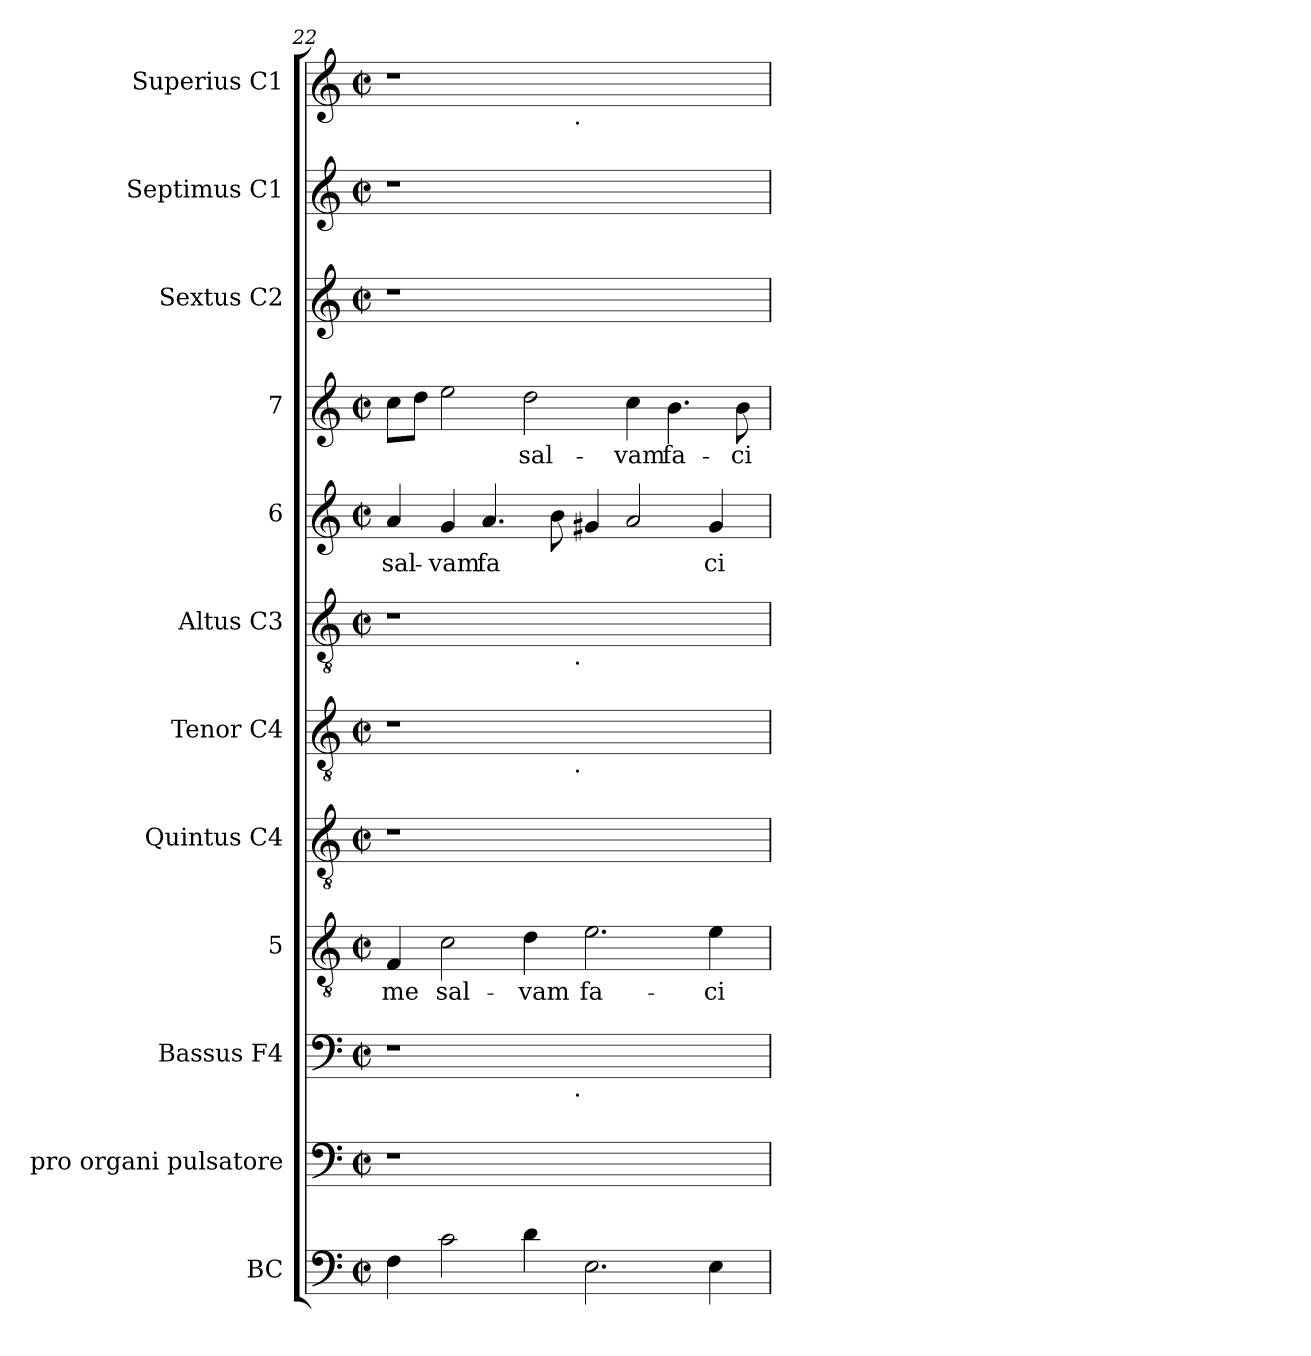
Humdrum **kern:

**kern	**text	**kern	**kern	**kern	**text	**kern	**kern	**kern	**kern	**text	**kern	**text	**kern	**kern	**kern
*part12	*part12	*part11	*part10	*part9	*part9	*part8	*part7	*part6	*part5	*part5	*part4	*part4	*part3	*part2	*part1
*staff12	*staff12	*staff11	*staff10	*staff9	*staff9	*staff8	*staff7	*staff6	*staff5	*staff5	*staff4	*staff4	*staff3	*staff2	*staff1
*I"BC	*	*I"pro organi  pulsatore	*I"Bassus  F4	*I"5	*	*I"Quintus  C4	*I"Tenor  C4	*I"Altus  C3	*I"6	*	*I"7	*	*I"Sextus  C2	*I"Septimus  C1	*I"Superius  C1
*I'BC	*	*	*I'B	*	*	*	*I'T	*I'A	*	*	*	*	*	*	*I'S
*clefF4	*	*clefF4	*clefF4	*clefGv2	*	*clefGv2	*clefGv2	*clefGv2	*clefG2	*	*clefG2	*	*clefG2	*clefG2	*clefG2
*k[]	*	*k[]	*k[]	*k[]	*	*k[]	*k[]	*k[]	*k[]	*	*k[]	*	*k[]	*k[]	*k[]
*C:	*	*C:	*C:	*C:	*	*C:	*C:	*C:	*C:	*	*C:	*	*C:	*C:	*C:
*M2/2	*	*M2/2	*M2/2	*M2/2	*	*M2/2	*M2/2	*M2/2	*M2/2	*	*M2/2	*	*M2/2	*M2/2	*M2/2
*met(c|)	*	*met(c|)	*met(c|)	*met(c|)	*	*met(c|)	*met(c|)	*met(c|)	*met(c|)	*	*met(c|)	*	*met(c|)	*met(c|)	*met(c|)
=22	=22	=22	=22	=22	=22	=22	=22	=22	=22	=22	=22	=22	=22	=22	=22
!	!LO:LY:a:cj	!	!	!	!LO:LY:b:cj	!	!	!	!	!LO:LY:b:cj	!	!LO:LY:b:cj	!	!	!
*	*	*	*^	*	*	*	*^	*^	*	*	*	*	*	*	*^
4F\	.	1r	1r	2ryy	4F/	me	1r	1r	2ryy	1r	2ryy	4a/	sal-	8cc\L	.	1r	1r	1r	2ryy
!	!	!	!	!	!	!	!	!	!	!	!	!	!	!	!LO:LY:b:cj	!	!	!	!
.	.	.	.	.	.	.	.	.	.	.	.	.	.	8dd\J	.	.	.	.	.
!	!LO:LY:a:cj	!	!	!	!	!LO:LY:b:cj	!	!	!	!	!	!	!LO:LY:b:cj	!	!LO:LY:b:cj	!	!	!	!
2c\	.	.	.	.	2c\	sal-	.	.	.	.	.	4g/	-vam	2ee\	.	.	.	.	.
!	!	!	!	!	!	!	!	!	!	!	!	!	!LO:LY:b:cj	!	!	!	!	!	!
.	.	.	.	4...ryy	.	.	.	.	4...ryy	.	4...ryy	4.a/	fa-	.	.	.	.	.	4...ryy
!	!LO:LY:a:cj	!	!	!	!	!LO:LY:b:cj	!	!	!	!	!	!	!	!	!LO:LY:b:cj	!	!	!	!
4d\	.	.	.	.	4d\	-vam	.	.	.	.	.	.	.	2dd\	sal-	.	.	.	.
!	!	!	!	!	!	!	!	!	!	!	!	!	!LO:LY:b:cj	!	!	!	!	!	!
.	.	.	.	.	.	.	.	.	.	.	.	8b\	--	.	.	.	.	.	.
!	!	!	!	!	!	!	!	!	!	!	!	!	!	!	!	!	!	!	!LO:TX:b:t=.
!	!	!	!	!	!	!	!	!	!	!	!LO:TX:b:t=.	!	!	!	!	!	!	!	!
!	!	!	!	!	!	!	!	!	!LO:TX:b:t=.	!	!	!	!	!	!	!	!	!	!
!	!	!	!	!LO:TX:b:t=.	!	!	!	!	!	!	!	!	!	!	!	!	!	!	!
.	.	.	.	1ryy	.	.	.	.	1ryy	.	1ryy	.	.	.	.	.	.	.	1ryy
!	!LO:LY:a:cj	!	!	!	!	!LO:LY:b:cj	!	!	!	!	!	!	!LO:LY:b:cj	!	!	!	!	!	!
2.E\	.	1ryy	1ryy	.	2.e\	fa-	1ryy	1ryy	.	1ryy	.	4g#X/	--	.	.	1ryy	1ryy	1ryy	.
!	!	!	!	!	!	!	!	!	!	!	!	!	!LO:LY:b:cj	!	!LO:LY:b:cj	!	!	!	!
.	.	.	.	.	.	.	.	.	.	.	.	2a/	--	4cc\	-vam	.	.	.	.
!	!	!	!	!	!	!	!	!	!	!	!	!	!	!	!LO:LY:b:cj	!	!	!	!
.	.	.	.	.	.	.	.	.	.	.	.	.	.	4.b\	fa-	.	.	.	.
!	!LO:LY:a:cj	!	!	!	!	!LO:LY:b:cj	!	!	!	!	!	!	!LO:LY:b:cj	!	!	!	!	!	!
4E\	.	.	.	.	4e\	-ci-	.	.	.	.	.	4g#/	-ci-	.	.	.	.	.	.
!	!	!	!	!	!	!	!	!	!	!	!	!	!	!	!LO:LY:b:cj	!	!	!	!
.	.	.	.	.	.	.	.	.	.	.	.	.	.	8b\	-ci-	.	.	.	.
.	.	.	.	32ryy	.	.	.	.	32ryy	.	32ryy	.	.	.	.	.	.	.	32ryy
*	*	*	*	*	*	*	*	*v	*v	*	*	*	*	*	*	*	*	*v	*v
*	*	*	*v	*v	*	*	*	*	*v	*v	*	*	*	*	*	*	*
=	=	=	=	=	=	=	=	=	=	=	=	=	=	=	=
*-	*-	*-	*-	*-	*-	*-	*-	*-	*-	*-	*-	*-	*-	*-	*-
